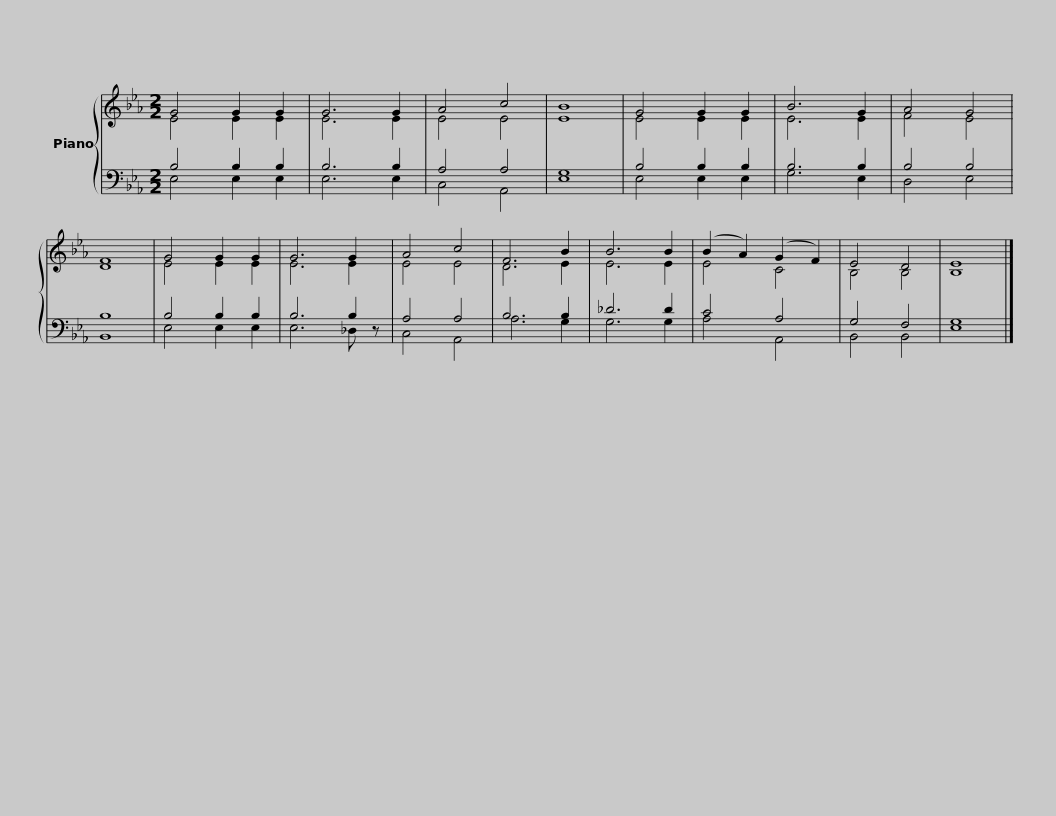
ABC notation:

X:1
%%score { ( 1 2 ) | ( 3 4 ) }
L:1/8
M:2/2
I:linebreak $
K:Eb
V:1 treble
V:2 treble
V:3 bass
V:4 bass
V:1
 G4 G2 G2 | G6 G2 | A4 c4 | B8 | G4 G2 G2 | %5
 B6 G2 | A4 G4 | F8 | G4 G2 G2 | G6 G2 | %10
 A4 c4 |$ F6 B2 | B6 B2 | (B2 A2) (G2 F2) | E4 D4 | %15
 E8 |] %16
V:2
 E4 E2 E2 | E6 E2 | E4 E4 | E8 | E4 E2 E2 | %5
 E6 E2 | F4 E4 | D8 | E4 E2 E2 | E6 E2 | %10
 E4 E4 |$ D6 E2 | E6 E2 | E4 C4 | B,4 B,4 | %15
 B,8 |] %16
V:3
 B,4 B,2 B,2 | B,6 B,2 | A,4 A,4 | G,8 | B,4 B,2 B,2 | %5
 B,6 B,2 | B,4 B,4 | B,8 | B,4 B,2 B,2 | B,6 B,2 | %10
 A,4 A,4 |$ B,6 B,2 | _D6 D2 | C4 A,4 | G,4 F,4 | %15
 G,8 |] %16
V:4
 E,4 E,2 E,2 | E,6 E,2 | C,4 A,,4 | E,8 | E,4 E,2 E,2 | %5
 G,6 E,2 | D,4 E,4 | B,,8 | E,4 E,2 E,2 | E,6 _D, z | %10
 C,4 A,,4 |$ A,6 G,2 | G,6 G,2 | A,4 A,,4 | B,,4 B,,4 | %15
 E,8 |] %16
